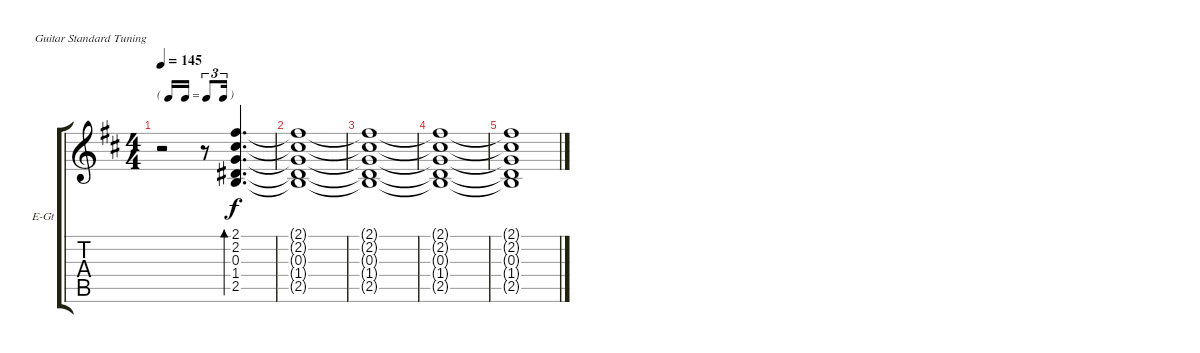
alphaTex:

\bracketExtendMode groupsimilarinstruments
\firstSystemTrackNameOrientation horizontal
\otherSystemsTrackNameOrientation horizontal
\track ("Rhythm Clean" "E-Gt") {instrument electricguitarjazz}
\staff {score tabs}
\tuning (E4 B3 G3 D3 A2 E2)
\ts (4 4)
\tf triplet16th
\tempo 145
\clef g2
\ks d
r.2{dy f} r.8 (2.1 2.2 0.3 1.4 2.5).4{d bd 480} |
(2.1{t} 2.2{t} 0.3{t} 1.4{t} 2.5{t}).1 |
(2.1{t} 2.2{t} 0.3{t} 1.4{t} 2.5{t}).1 |
(2.1{t} 2.2{t} 0.3{t} 1.4{t} 2.5{t}).1 |
(2.1{t} 2.2{t} 0.3{t} 1.4{t} 2.5{t}).1
